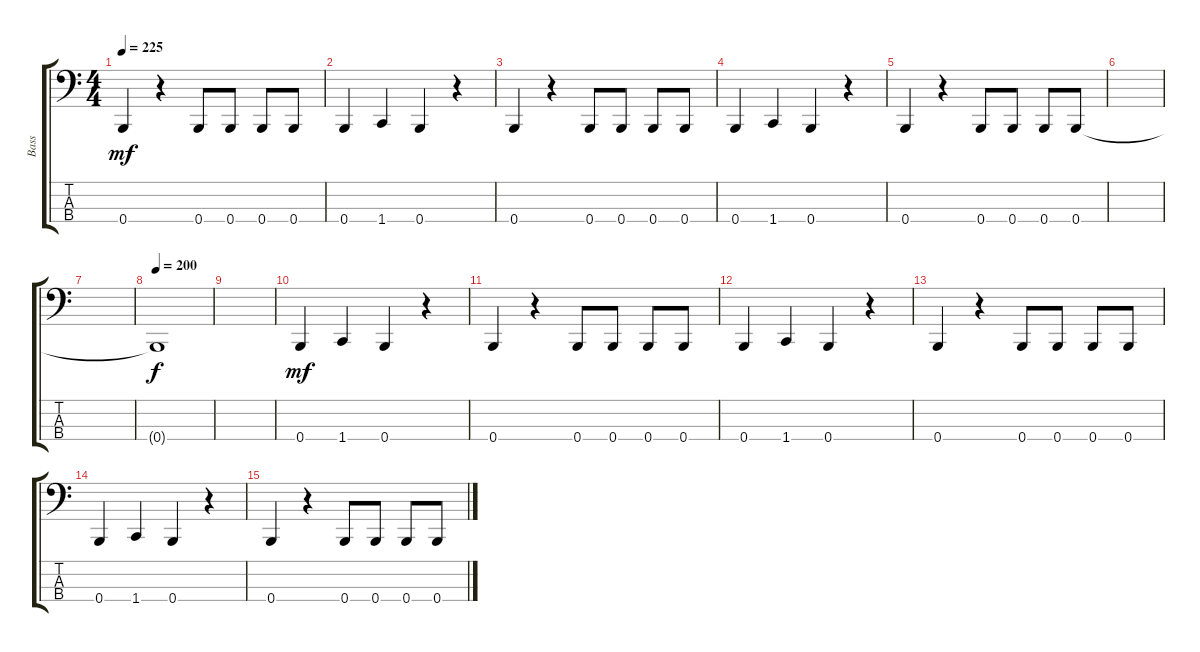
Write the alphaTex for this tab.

\track ("Bass" "Bass") {instrument electricbassfinger}
\staff {score tabs}
\tuning (E2 B1 Gb1 B0) {hide}
\ts (4 4)
\tempo 225
\clef f4
\ks c
0.4.4{dy mf} r.4 0.4.8 0.4.8 0.4.8 0.4.8 |
0.4.4 1.4.4 0.4.4 r.4 |
0.4.4 r.4 0.4.8 0.4.8 0.4.8 0.4.8 |
0.4.4 1.4.4 0.4.4 r.4 |
0.4.4 r.4 0.4.8 0.4.8 0.4.8 0.4.8 |
|
|
\tempo 200
0.4{t}.1{dy f} |
|
0.4.4{dy mf} 1.4.4 0.4.4 r.4 |
0.4.4 r.4 0.4.8 0.4.8 0.4.8 0.4.8 |
0.4.4 1.4.4 0.4.4 r.4 |
0.4.4 r.4 0.4.8 0.4.8 0.4.8 0.4.8 |
0.4.4 1.4.4 0.4.4 r.4 |
0.4.4 r.4 0.4.8 0.4.8 0.4.8 0.4.8
